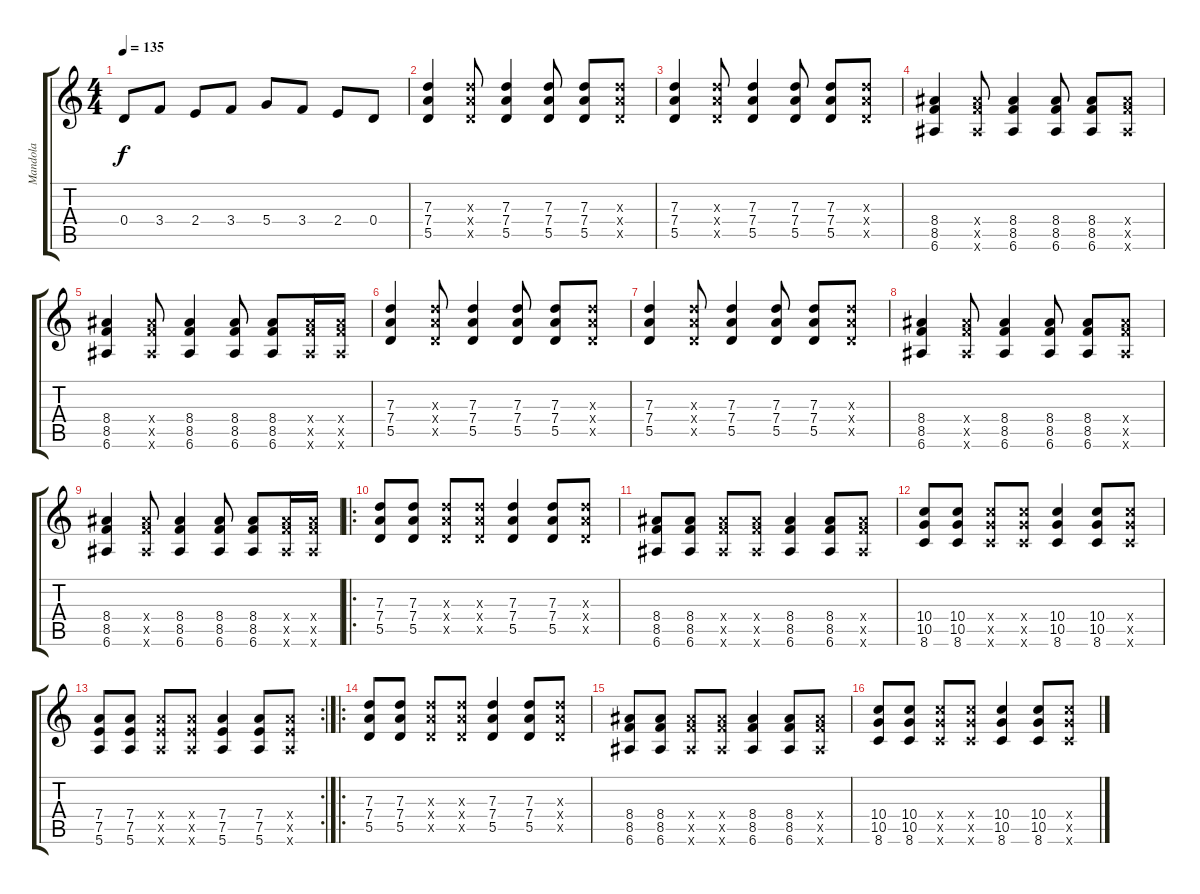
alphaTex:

\track ("Mandola" "Mandola") {instrument acousticguitarnylon}
\staff {score tabs}
\tuning (E4 B3 G3 D3 A2 E2) {hide}
\ts (4 4)
\tempo 135
\clef g2
\ks c
0.4.8{dy f} 3.4.8 2.4.8 3.4.8 5.4.8 3.4.8 2.4.8 0.4.8 |
(7.3 7.4 5.5).4 (7.3{x} 7.4{x} 5.5{x}).8 (7.3 7.4 5.5).4 (7.3 7.4 5.5).8 (7.3 7.4 5.5).8 (7.3{x} 7.4{x} 5.5{x}).8 |
(7.3 7.4 5.5).4 (7.3{x} 7.4{x} 5.5{x}).8 (7.3 7.4 5.5).4 (7.3 7.4 5.5).8 (7.3 7.4 5.5).8 (7.3{x} 7.4{x} 5.5{x}).8 |
(8.4 8.5 6.6).4 (8.4{x} 8.5{x} 6.6{x}).8 (8.4 8.5 6.6).4 (8.4 8.5 6.6).8 (8.4 8.5 6.6).8 (8.4{x} 8.5{x} 6.6{x}).8 |
(8.4 8.5 6.6).4 (8.4{x} 8.5{x} 6.6{x}).8 (8.4 8.5 6.6).4 (8.4 8.5 6.6).8 (8.4 8.5 6.6).8 (8.4{x} 8.5{x} 6.6{x}).16 (8.4{x} 8.5{x} 6.6{x}).16 |
(7.3 7.4 5.5).4 (7.3{x} 7.4{x} 5.5{x}).8 (7.3 7.4 5.5).4 (7.3 7.4 5.5).8 (7.3 7.4 5.5).8 (7.3{x} 7.4{x} 5.5{x}).8 |
(7.3 7.4 5.5).4 (7.3{x} 7.4{x} 5.5{x}).8 (7.3 7.4 5.5).4 (7.3 7.4 5.5).8 (7.3 7.4 5.5).8 (7.3{x} 7.4{x} 5.5{x}).8 |
(8.4 8.5 6.6).4 (8.4{x} 8.5{x} 6.6{x}).8 (8.4 8.5 6.6).4 (8.4 8.5 6.6).8 (8.4 8.5 6.6).8 (8.4{x} 8.5{x} 6.6{x}).8 |
(8.4 8.5 6.6).4 (8.4{x} 8.5{x} 6.6{x}).8 (8.4 8.5 6.6).4 (8.4 8.5 6.6).8 (8.4 8.5 6.6).8 (8.4{x} 8.5{x} 6.6{x}).16 (8.4{x} 8.5{x} 6.6{x}).16 |
\ro
(7.3 7.4 5.5).8 (7.3 7.4 5.5).8 (7.3{x} 7.4{x} 5.5{x}).8 (7.3{x} 7.4{x} 5.5{x}).8 (7.3 7.4 5.5).4 (7.3 7.4 5.5).8 (7.3{x} 7.4{x} 5.5{x}).8 |
(8.4 8.5 6.6).8 (8.4 8.5 6.6).8 (8.4{x} 8.5{x} 6.6{x}).8 (8.4{x} 8.5{x} 6.6{x}).8 (8.4 8.5 6.6).4 (8.4 8.5 6.6).8 (8.4{x} 8.5{x} 6.6{x}).8 |
(10.4 10.5 8.6).8 (10.4 10.5 8.6).8 (10.4{x} 10.5{x} 8.6{x}).8 (10.4{x} 10.5{x} 8.6{x}).8 (10.4 10.5 8.6).4 (10.4 10.5 8.6).8 (10.4{x} 10.5{x} 8.6{x}).8 |
\rc 2
(7.4 7.5 5.6).8 (7.4 7.5 5.6).8 (7.4{x} 7.5{x} 5.6{x}).8 (7.4{x} 7.5{x} 5.6{x}).8 (7.4 7.5 5.6).4 (7.4 7.5 5.6).8 (7.4{x} 7.5{x} 5.6{x}).8 |
\ro
(7.3 7.4 5.5).8 (7.3 7.4 5.5).8 (7.3{x} 7.4{x} 5.5{x}).8 (7.3{x} 7.4{x} 5.5{x}).8 (7.3 7.4 5.5).4 (7.3 7.4 5.5).8 (7.3{x} 7.4{x} 5.5{x}).8 |
(8.4 8.5 6.6).8 (8.4 8.5 6.6).8 (8.4{x} 8.5{x} 6.6{x}).8 (8.4{x} 8.5{x} 6.6{x}).8 (8.4 8.5 6.6).4 (8.4 8.5 6.6).8 (8.4{x} 8.5{x} 6.6{x}).8 |
(10.4 10.5 8.6).8 (10.4 10.5 8.6).8 (10.4{x} 10.5{x} 8.6{x}).8 (10.4{x} 10.5{x} 8.6{x}).8 (10.4 10.5 8.6).4 (10.4 10.5 8.6).8 (10.4{x} 10.5{x} 8.6{x}).8
